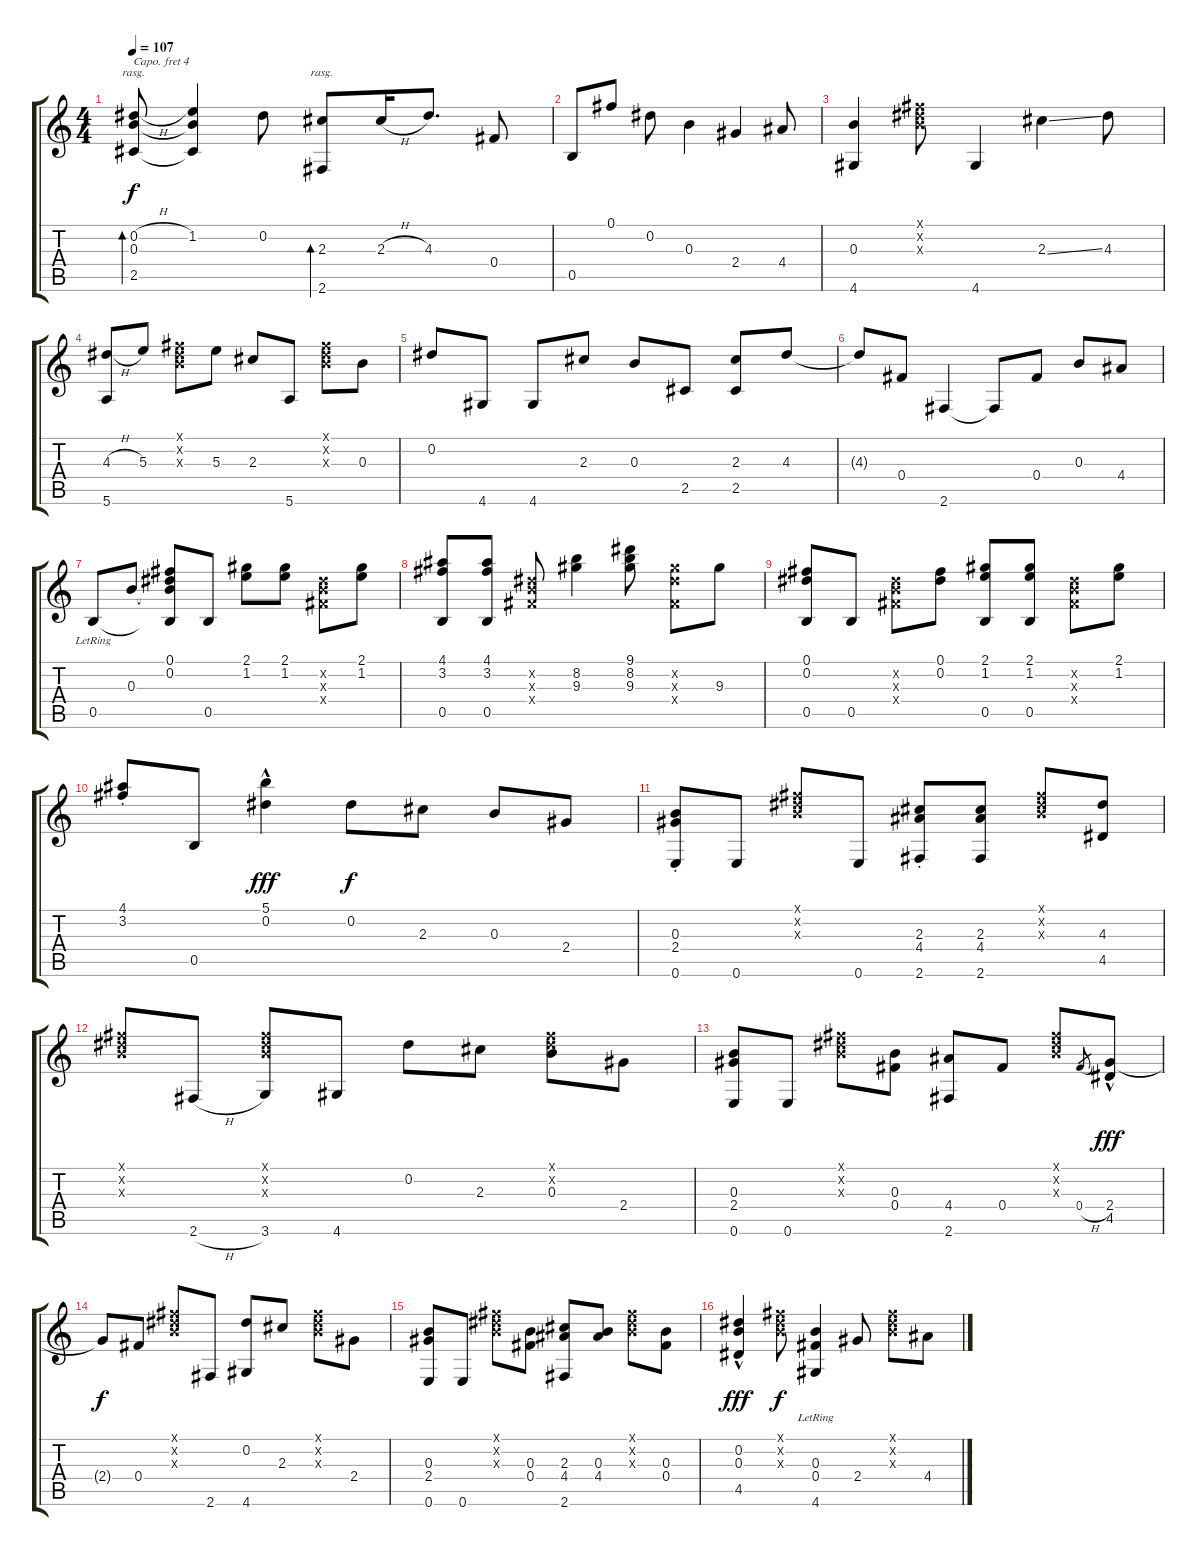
\track "" {instrument acousticguitarnylon}
\staff {score tabs}
\capo 4
\tuning (D4 B3 G3 D3 G2 C2) {hide}
\ts (4 4)
\tempo 107
\clef g2
\ks c
(0.2{h} 0.3 2.5).8{bd 480 rasg ii dy f} (1.2 0.3{t} 2.5{t}).4 0.2.8 (2.3 2.6).8{bd 480 rasg ii} 2.3{h}.16 4.3.8{d} 0.4.8 |
0.5.8 0.1.8 0.2.8 0.3.4 2.4.4 4.4.8 |
(0.3 4.6).4 (0.1{x} 0.2{x} 0.3{x}).8 4.6.4 2.3{ss}.4 4.3.8 |
(4.3{h} 5.6).8 5.3.8 (0.1{x} 0.2{x} 0.3{x}).8 5.3.8 2.3.8 5.6.8 (0.1{x} 0.2{x} 0.3{x}).8 0.3.8 |
0.2.8 4.6.8 4.6.8 2.3.8 0.3.8 2.5.8 (2.3 2.5).8 4.3.8 |
4.3{t}.8 0.4.8 2.6.4 2.6{t}.8 0.4.8 0.3.8 4.4.8 |
0.5{lr}.8 0.3.8 (0.1 0.2 0.3{t} 0.5{t}).8 0.5.8 (2.1 1.2).8 (2.1 1.2).8 (0.2{x} 0.3{x} 0.4{x}).8 (2.1 1.2).8 |
(4.1 3.2 0.5).8 (4.1 3.2 0.5).8 (0.2{x} 0.3{x} 0.4{x}).8 (8.2 9.3).4 (9.1 8.2 9.3).8 (0.2{x} 9.3{x} 0.4{x}).8 9.3.8 |
(0.1 0.2 0.5).8 0.5.8 (0.2{x} 0.3{x} 0.4{x}).8 (0.1 0.2).8 (2.1 1.2 0.5).8 (2.1 1.2 0.5).8 (0.2{x} 0.3{x} 0.4{x}).8 (2.1 1.2).8 |
(4.1 3.2{st}).8 0.5.8 (5.1{hac} 0.2{hac}).4{dy fff} 0.2.8{dy f} 2.3.8 0.3.8 2.4.8 |
(0.3{st} 2.4{st} 0.6{st}).8 0.6.8 (0.1{x} 0.2{x} 0.3{x}).8 0.6.8 (2.3{st} 4.4{st} 2.6{st}).8 (2.3 4.4 2.6).8 (0.1{x} 0.2{x} 0.3{x}).8 (4.3 4.5).8 |
(0.1{x} 0.2{x} 0.3{x}).8 2.6{h}.8 (0.1{x} 0.2{x} 0.3{x} 3.6).8 4.6.8 0.2.8 2.3.8 (0.1{x} 0.2{x} 0.3).8 2.4.8 |
(0.3 2.4 0.6).8 0.6.8 (0.1{x} 0.2{x} 0.3{x}).8 (0.3 0.4).8 (4.4 2.6).8 0.4.8 (0.1{x} 0.2{x} 0.3{x}).8 0.4{h}.8{gr} (2.4 4.5{hac}).8{dy fff} |
2.4{t}.8{dy f} 0.4.8 (0.1{x} 0.2{x} 0.3{x}).8 2.6.8 (0.2 4.6).8 2.3.8 (0.1{x} 0.2{x} 0.3{x}).8 2.4.8 |
(0.3 2.4 0.6).8 0.6.8 (0.1{x} 0.2{x} 0.3{x}).8 (0.3 0.4).8 (2.3 4.4 2.6).8 (0.3 4.4).8 (0.1{x} 0.2{x} 0.3{x}).8 (0.3 0.4).8 |
(0.2{hac} 0.3{hac} 4.5{hac}).4{dy fff} (0.1{x} 0.2{x} 0.3{x}).8{dy f} (0.3{lr} 0.4{lr} 4.6{lr}).4 2.4.8 (0.1{x} 0.2{x} 0.3{x}).8 4.4.8
